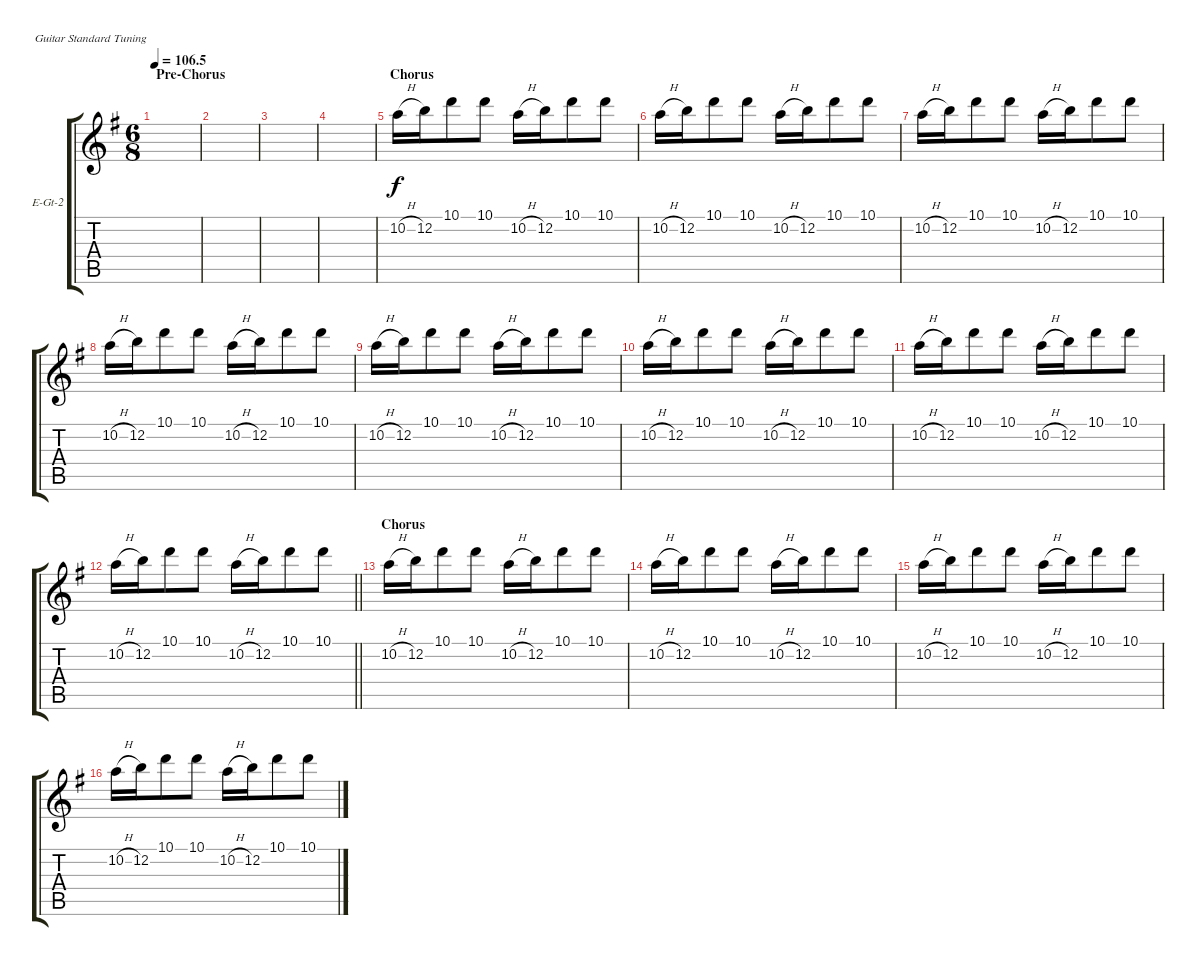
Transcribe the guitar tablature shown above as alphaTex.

\defaultSystemsLayout 4
\bracketExtendMode groupsimilarinstruments
\firstSystemTrackNameOrientation horizontal
\otherSystemsTrackNameOrientation horizontal
\track ("Electric Guitar-2" "E-Gt-2") {instrument electricguitarclean}
\staff {score tabs}
\tuning (E4 B3 G3 D3 A2 E2)
\ts (6 8)
\section ("" "Pre-Chorus")
\tempo
106.5
\accidentals auto
\clef g2
\ottava regular
\simile none
\ks g
|
|
|
|
\section ("" "Chorus")
10.2{h}.16 12.2.16 10.1.8 10.1.8 10.2{h}.16 12.2.16 10.1.8 10.1.8 |
10.2{h}.16 12.2.16 10.1.8 10.1.8 10.2{h}.16 12.2.16 10.1.8 10.1.8 |
10.2{h}.16 12.2.16 10.1.8 10.1.8 10.2{h}.16 12.2.16 10.1.8 10.1.8 |
10.2{h}.16 12.2.16 10.1.8 10.1.8 10.2{h}.16 12.2.16 10.1.8 10.1.8 |
10.2{h}.16 12.2.16 10.1.8 10.1.8 10.2{h}.16 12.2.16 10.1.8 10.1.8 |
10.2{h}.16 12.2.16 10.1.8 10.1.8 10.2{h}.16 12.2.16 10.1.8 10.1.8 |
10.2{h}.16 12.2.16 10.1.8 10.1.8 10.2{h}.16 12.2.16 10.1.8 10.1.8 |
\barLineRight lightlight
10.2{h}.16 12.2.16 10.1.8 10.1.8 10.2{h}.16 12.2.16 10.1.8 10.1.8 |
\section ("" "Chorus")
10.2{h}.16 12.2.16 10.1.8 10.1.8 10.2{h}.16 12.2.16 10.1.8 10.1.8 |
10.2{h}.16 12.2.16 10.1.8 10.1.8 10.2{h}.16 12.2.16 10.1.8 10.1.8 |
10.2{h}.16 12.2.16 10.1.8 10.1.8 10.2{h}.16 12.2.16 10.1.8 10.1.8 |
10.2{h}.16 12.2.16 10.1.8 10.1.8 10.2{h}.16 12.2.16 10.1.8 10.1.8
